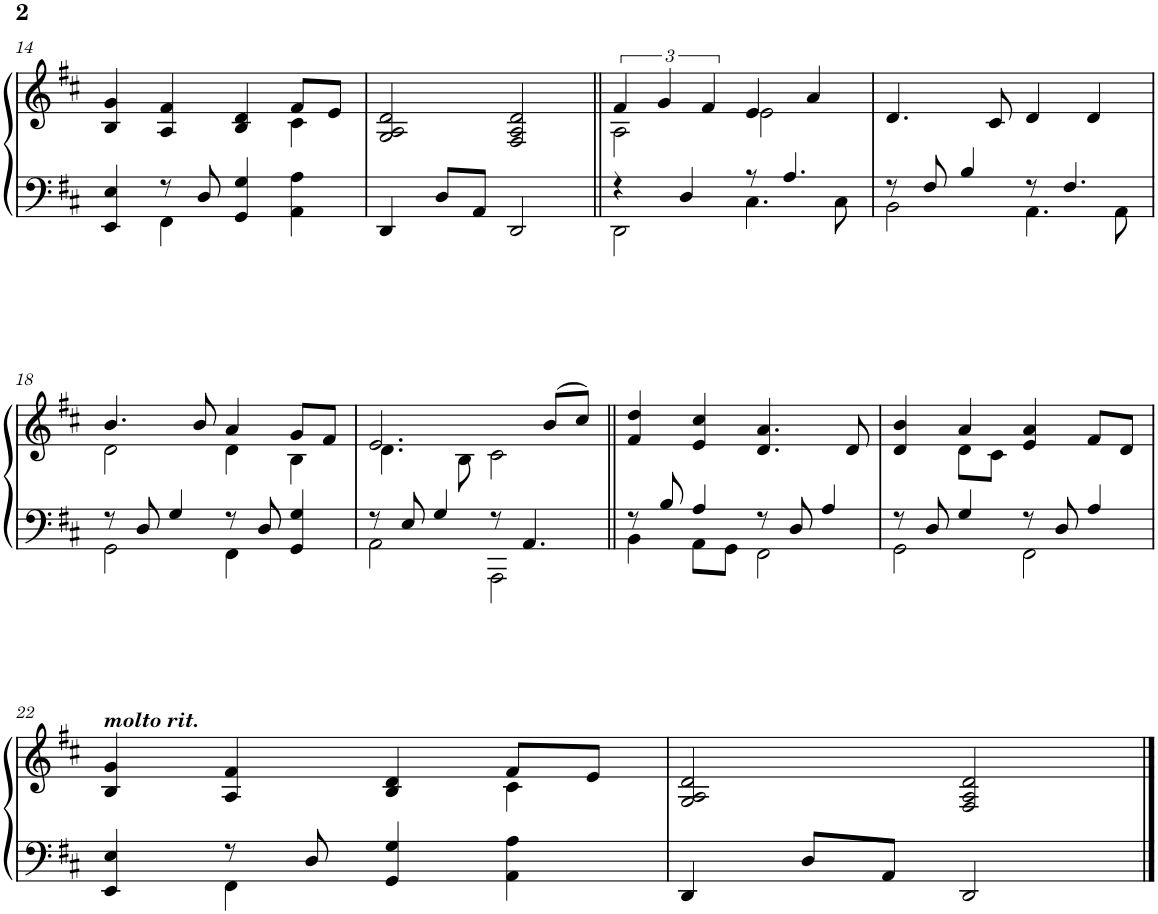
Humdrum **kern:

**kern	**kern
*part1	*part1
*staff2	*staff1
*I"Piano	*
*I'Pno.	*
!!LO:PB:g=z
*clefF4	*clefG2
*k[f#c#]	*k[f#c#]
*M4/4	*M4/4
=14	=14
*^	*^
4EE/ 4E/	4ryy	4B/ 4g/	2.ryy
8r	4FF#\	4A/ 4f#/	.
8D/	.	.	.
4GG/ 4G/	2ryy	4B/ 4d/	.
4AA\ 4A\	.	8f#/L	4c#\
.	.	8e/J	.
*v	*v	*	*
*	*v	*v
=15	=15
4DD/	2G/ 2A/ 2d/
8D/L	.
8AA/J	.
2DD/	2F#/ 2A/ 2d/
=16||	=16||
*^	*^
4r	2DD\	6f#/	2A\
.	.	6g/	.
4D/	.	.	.
.	.	6f#/	.
8r	4.C#\	4e/	2e\
4.A/	.	.	.
.	.	4a/	.
.	8C#\	.	.
*	*	*v	*v
=17	=17	=17
8r	2BB\	4.d/
8F#/	.	.
4B/	.	.
.	.	8c#/
8r	4.AA\	4d/
4.F#/	.	.
.	.	4d/
.	8AA\	.
!!LO:LB:g=z
=18	=18	=18
*	*	*^
8r	2GG\	4.b/	2d\
8D/	.	.	.
4G/	.	.	.
.	.	8b/	.
8r	4FF#\	4a/	4d\
8D/	.	.	.
4GG/ 4G/	4ryy	8g/L	4B\
.	.	8f#/J	.
=19	=19	=19	=19
8r	2AA\	2.e/	4.d\
8E/	.	.	.
4G/	.	.	.
.	.	.	8B\
8r	2AAA\	.	2c#\
4.AA/	.	.	.
.	.	(8b/L	.
.	.	8cc#/J)	.
*	*	*v	*v
=20||	=20||	=20||
8r	4BB\	4f#/ 4dd/
8B/	.	.
4A/	8AA\L	4e/ 4cc#/
.	8GG\J	.
8r	2FF#\	4.d/ 4.a/
8D/	.	.
4A/	.	.
.	.	8d/
=21	=21	=21
*	*	*^
8r	2GG\	4d/ 4b/	4ryy
8D/	.	.	.
4G/	.	4a/	8d\L
.	.	.	8c#\J
8r	2FF#\	4e/ 4a/	2ryy
8D/	.	.	.
4A/	.	8f#/L	.
.	.	8d/J	.
!!LO:LB:g=z	!!
=22	=22	=22	=22
!	!	!LO:TX:a:Bi:t=molto rit.	!
4EE/ 4E/	4ryy	4B/ 4g/	2.ryy
8r	4FF#\	4A/ 4f#/	.
8D/	.	.	.
4GG/ 4G/	2ryy	4B/ 4d/	.
4AA\ 4A\	.	8f#/L	4c#\
.	.	8e/J	.
*v	*v	*	*
*	*v	*v
=23	=23
4DD/	2G/ 2A/ 2d/
8D/L	.
8AA/J	.
2DD/	2F#/;< 2A/;< 2d/;<
==	==
*-	*-
